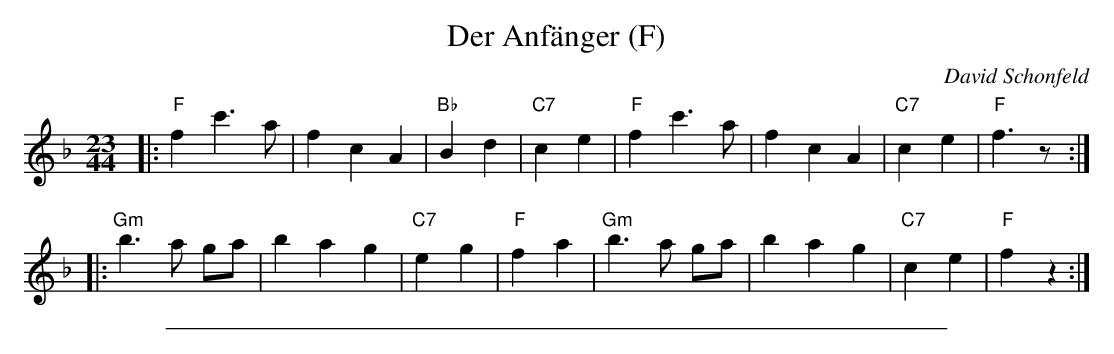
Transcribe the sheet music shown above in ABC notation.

X:1
T: Der Anf\"anger (F)
C: David Schonfeld
M: 23/44
L: 1/8
K: F
|:  "F"f2 c'3 a | f2 c2 A2 | "Bb"B2 d2 | "C7"c2 e2 \
|   "F"f2 c'3 a | f2 c2 A2 | "C7"c2 e2 | "F"f3   z :|
|: "Gm"b3 a  ga | b2 a2 g2 | "C7"e2 g2 | "F"f2  a2 \
|  "Gm"b3 a  ga | b2 a2 g2 | "C7"c2 e2 | "F"f2  z2 :|
